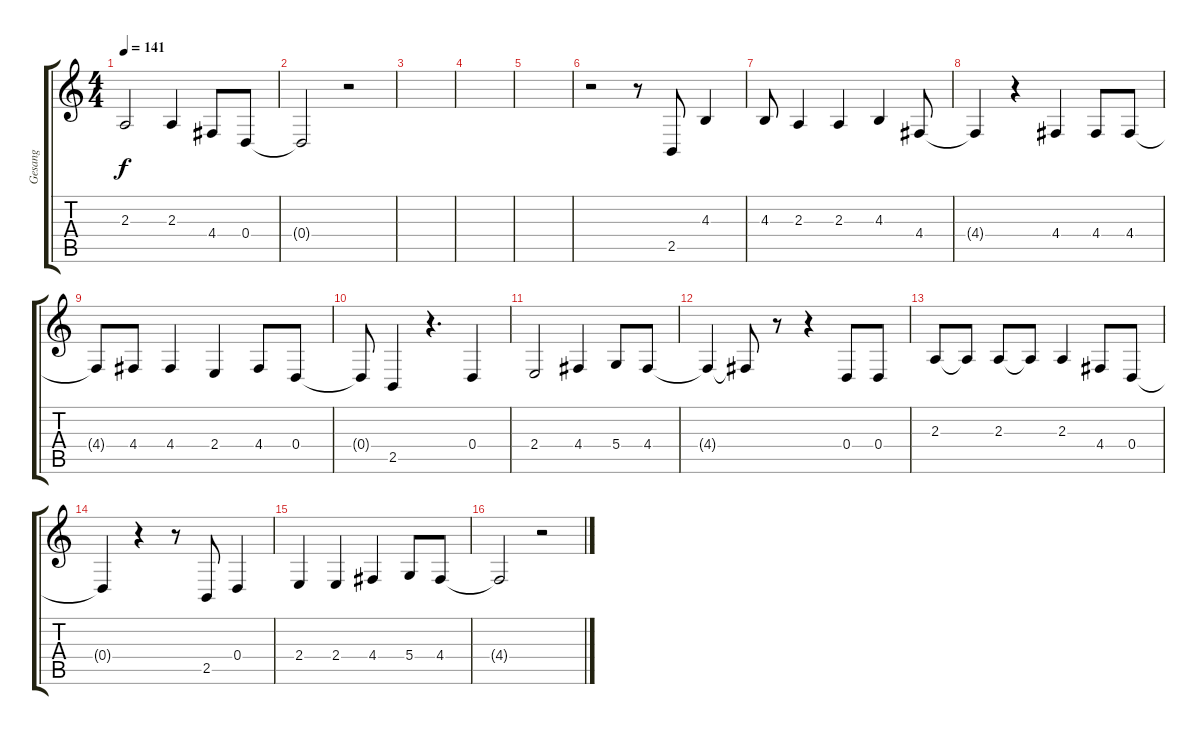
\track ("Gesang" "Gesang") {instrument cello}
\staff {score tabs}
\tuning (E4 B3 G3 D3 A2 E2) {hide}
\ts (4 4)
\tempo 141
\clef g2
\ks c
2.3.2{dy f} 2.3.4 4.4.8 0.4.8 |
0.4{t}.2 r.2 |
|
|
|
r.2 r.8 2.5.8 4.3.4 |
4.3.8 2.3.4 2.3.4 4.3.4 4.4.8 |
4.4{t}.4 r.4 4.4.4 4.4.8 4.4.8 |
4.4{t}.8 4.4.8 4.4.4 2.4.4 4.4.8 0.4.8 |
0.4{t}.8 2.5.4 r.4{d} 0.4.4 |
2.4.2 4.4.4 5.4.8 4.4.8 |
4.4{t}.4 4.4{t}.8 r.8 r.4 0.4.8 0.4.8 |
2.3.8 2.3{t}.8 2.3.8 2.3{t}.8 2.3.4 4.4.8 0.4.8 |
0.4{t}.4 r.4 r.8 2.5.8 0.4.4 |
2.4.4 2.4.4 4.4.4 5.4.8 4.4.8 |
4.4{t}.2 r.2
